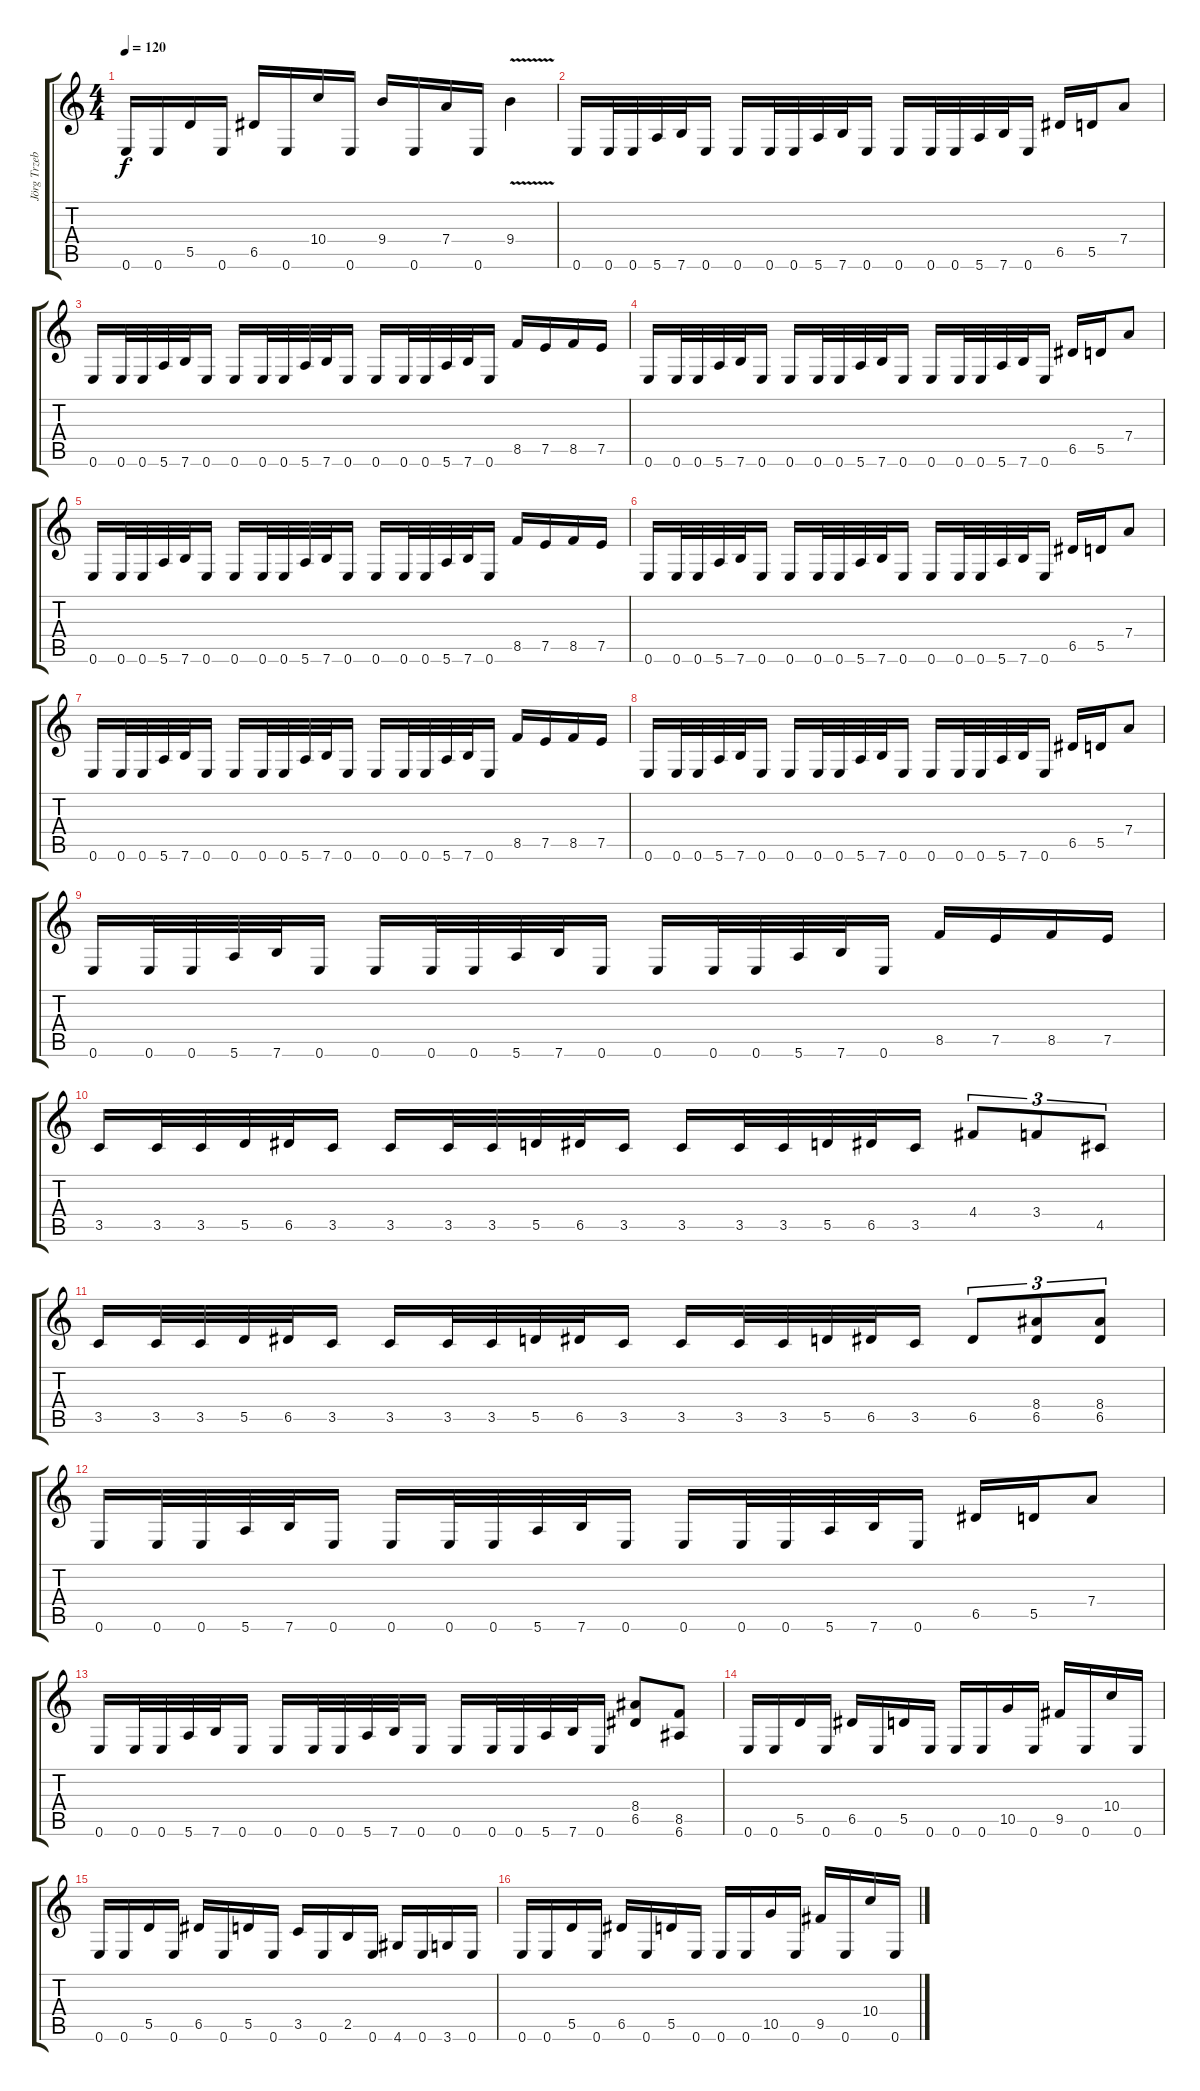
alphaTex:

\track ("Jörg Trzebiatowsky" "Jörg Trzeb") {instrument overdrivenguitar}
\staff {score tabs}
\tuning (E4 B3 G3 D3 A2 E2) {hide}
\ts (4 4)
\tempo 120
\clef g2
\ks c
0.6.16{dy f} 0.6.16 5.5.16 0.6.16 6.5.16 0.6.16 10.4.16 0.6.16 9.4.16 0.6.16 7.4.16 0.6.16 9.4{v}.4 |
0.6.16 0.6.32 0.6.32 5.6.32 7.6.32 0.6.16 0.6.16 0.6.32 0.6.32 5.6.32 7.6.32 0.6.16 0.6.16 0.6.32 0.6.32 5.6.32 7.6.32 0.6.16 6.5.16 5.5.16 7.4.8 |
0.6.16 0.6.32 0.6.32 5.6.32 7.6.32 0.6.16 0.6.16 0.6.32 0.6.32 5.6.32 7.6.32 0.6.16 0.6.16 0.6.32 0.6.32 5.6.32 7.6.32 0.6.16 8.5.16 7.5.16 8.5.16 7.5.16 |
0.6.16 0.6.32 0.6.32 5.6.32 7.6.32 0.6.16 0.6.16 0.6.32 0.6.32 5.6.32 7.6.32 0.6.16 0.6.16 0.6.32 0.6.32 5.6.32 7.6.32 0.6.16 6.5.16 5.5.16 7.4.8 |
0.6.16 0.6.32 0.6.32 5.6.32 7.6.32 0.6.16 0.6.16 0.6.32 0.6.32 5.6.32 7.6.32 0.6.16 0.6.16 0.6.32 0.6.32 5.6.32 7.6.32 0.6.16 8.5.16 7.5.16 8.5.16 7.5.16 |
0.6.16 0.6.32 0.6.32 5.6.32 7.6.32 0.6.16 0.6.16 0.6.32 0.6.32 5.6.32 7.6.32 0.6.16 0.6.16 0.6.32 0.6.32 5.6.32 7.6.32 0.6.16 6.5.16 5.5.16 7.4.8 |
0.6.16 0.6.32 0.6.32 5.6.32 7.6.32 0.6.16 0.6.16 0.6.32 0.6.32 5.6.32 7.6.32 0.6.16 0.6.16 0.6.32 0.6.32 5.6.32 7.6.32 0.6.16 8.5.16 7.5.16 8.5.16 7.5.16 |
0.6.16 0.6.32 0.6.32 5.6.32 7.6.32 0.6.16 0.6.16 0.6.32 0.6.32 5.6.32 7.6.32 0.6.16 0.6.16 0.6.32 0.6.32 5.6.32 7.6.32 0.6.16 6.5.16 5.5.16 7.4.8 |
0.6.16 0.6.32 0.6.32 5.6.32 7.6.32 0.6.16 0.6.16 0.6.32 0.6.32 5.6.32 7.6.32 0.6.16 0.6.16 0.6.32 0.6.32 5.6.32 7.6.32 0.6.16 8.5.16 7.5.16 8.5.16 7.5.16 |
3.5.16 3.5.32 3.5.32 5.5.32 6.5.32 3.5.16 3.5.16 3.5.32 3.5.32 5.5.32 6.5.32 3.5.16 3.5.16 3.5.32 3.5.32 5.5.32 6.5.32 3.5.16 4.4.8{tu (3 2)} 3.4.8{tu (3 2)} 4.5.8{tu (3 2)} |
3.5.16 3.5.32 3.5.32 5.5.32 6.5.32 3.5.16 3.5.16 3.5.32 3.5.32 5.5.32 6.5.32 3.5.16 3.5.16 3.5.32 3.5.32 5.5.32 6.5.32 3.5.16 6.5.8{tu (3 2)} (8.4 6.5).8{tu (3 2)} (8.4 6.5).8{tu (3 2)} |
0.6.16 0.6.32 0.6.32 5.6.32 7.6.32 0.6.16 0.6.16 0.6.32 0.6.32 5.6.32 7.6.32 0.6.16 0.6.16 0.6.32 0.6.32 5.6.32 7.6.32 0.6.16 6.5.16 5.5.16 7.4.8 |
0.6.16 0.6.32 0.6.32 5.6.32 7.6.32 0.6.16 0.6.16 0.6.32 0.6.32 5.6.32 7.6.32 0.6.16 0.6.16 0.6.32 0.6.32 5.6.32 7.6.32 0.6.16 (8.4 6.5).8 (8.5 6.6).8 |
0.6.16 0.6.16 5.5.16 0.6.16 6.5.16 0.6.16 5.5.16 0.6.16 0.6.16 0.6.16 10.5.16 0.6.16 9.5.16 0.6.16 10.4.16 0.6.16 |
0.6.16 0.6.16 5.5.16 0.6.16 6.5.16 0.6.16 5.5.16 0.6.16 3.5.16 0.6.16 2.5.16 0.6.16 4.6.16 0.6.16 3.6.16 0.6.16 |
0.6.16 0.6.16 5.5.16 0.6.16 6.5.16 0.6.16 5.5.16 0.6.16 0.6.16 0.6.16 10.5.16 0.6.16 9.5.16 0.6.16 10.4.16 0.6.16
